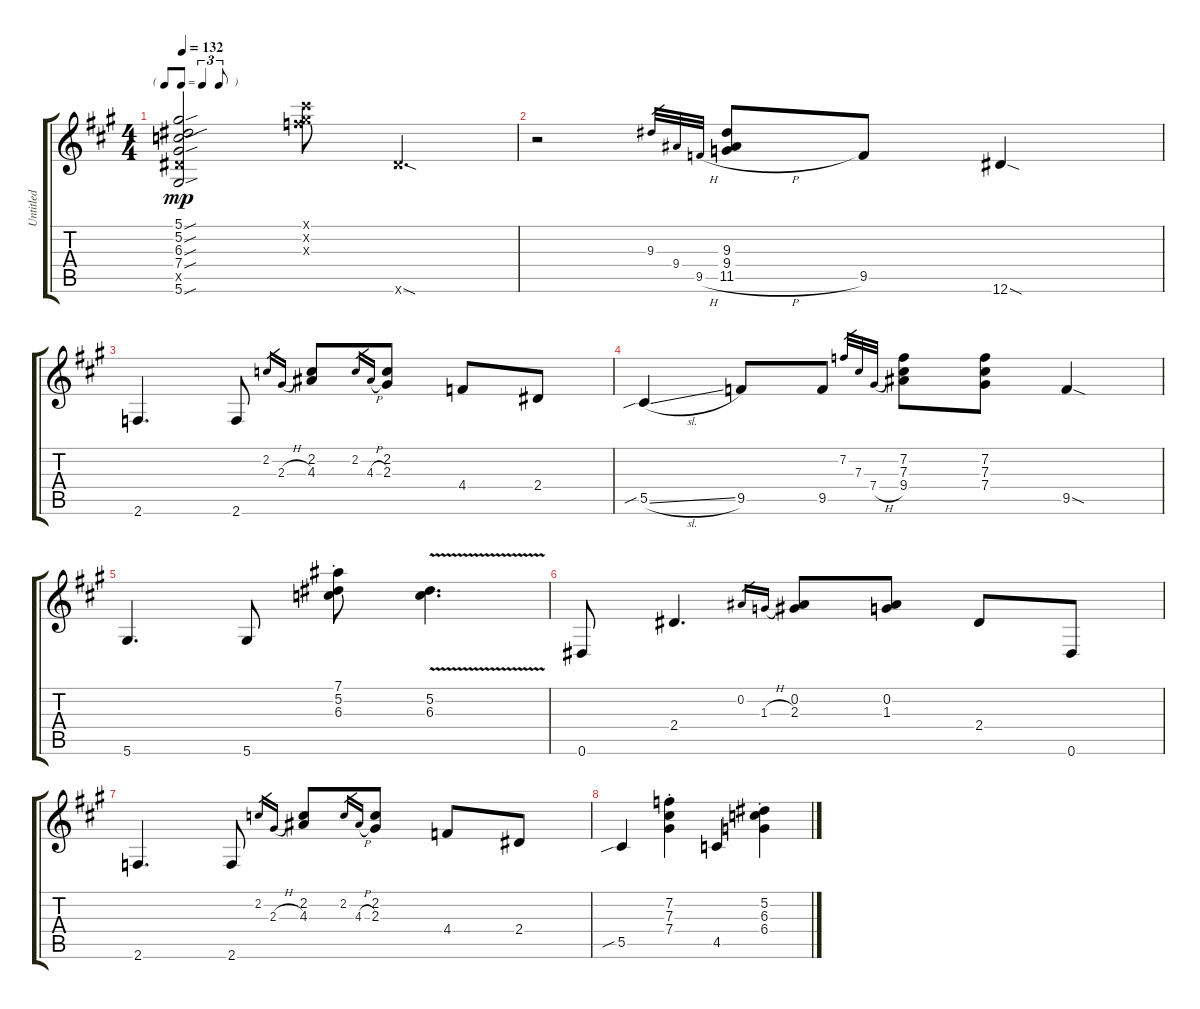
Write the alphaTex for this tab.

\track ("Untitled" "Untitled") {instrument electricguitarjazz}
\staff {score tabs}
\tuning (Eb4 Bb3 Gb3 Db3 Ab2 Eb2) {hide}
\ts (4 4)
\tf triplet8th
\tempo 132
\clef g2
\ks a
(5.1{sou} 5.2{sou} 6.3{sou} 7.4{sou} 7.5{x} 5.6{sou}).2{dy mp instrument electricguitarjazz} (10.1{x} 10.2{x} 11.3{x}).8 12.6{sod x}.4{d} |
r.2 9.3.32{gr} 9.4.32{gr} 9.5{h}.32{gr} (9.3 9.4 11.5{h}).8 9.5.8 12.6{sod}.4 |
2.6.4{d} 2.6.8 2.2.16{gr} 2.3{h}.16{gr} (2.2 4.3).8 2.2.16{gr} 4.3{h}.16{gr} (2.2 2.3).8 4.4.8 2.4.8 |
5.5{sib sl}.4 9.5.8 9.5.8 7.2.32{gr} 7.3.32{gr} 7.4{h}.32{gr} (7.2 7.3 9.4).8 (7.2 7.3 7.4).8 9.5{sod}.4 |
5.6.4{d} 5.6.8 (7.1{st} 5.2{st} 6.3{st}).8 (5.2{v} 6.3{v}).4{d} |
0.6.8 2.4.4{d} 0.2.16{gr} 1.3{h}.16{gr} (0.2 2.3).8 (0.2 1.3).8 2.4.8 0.6.8 |
2.6.4{d} 2.6.8 2.2.16{gr} 2.3{h}.16{gr} (2.2 4.3).8 2.2.16{gr} 4.3{h}.16{gr} (2.2 2.3).8 4.4.8 2.4.8 |
5.5{sib}.4 (7.2{st} 7.3{st} 7.4{st}).4 4.5.4 (5.2{st} 6.3{st} 6.4{st}).4
